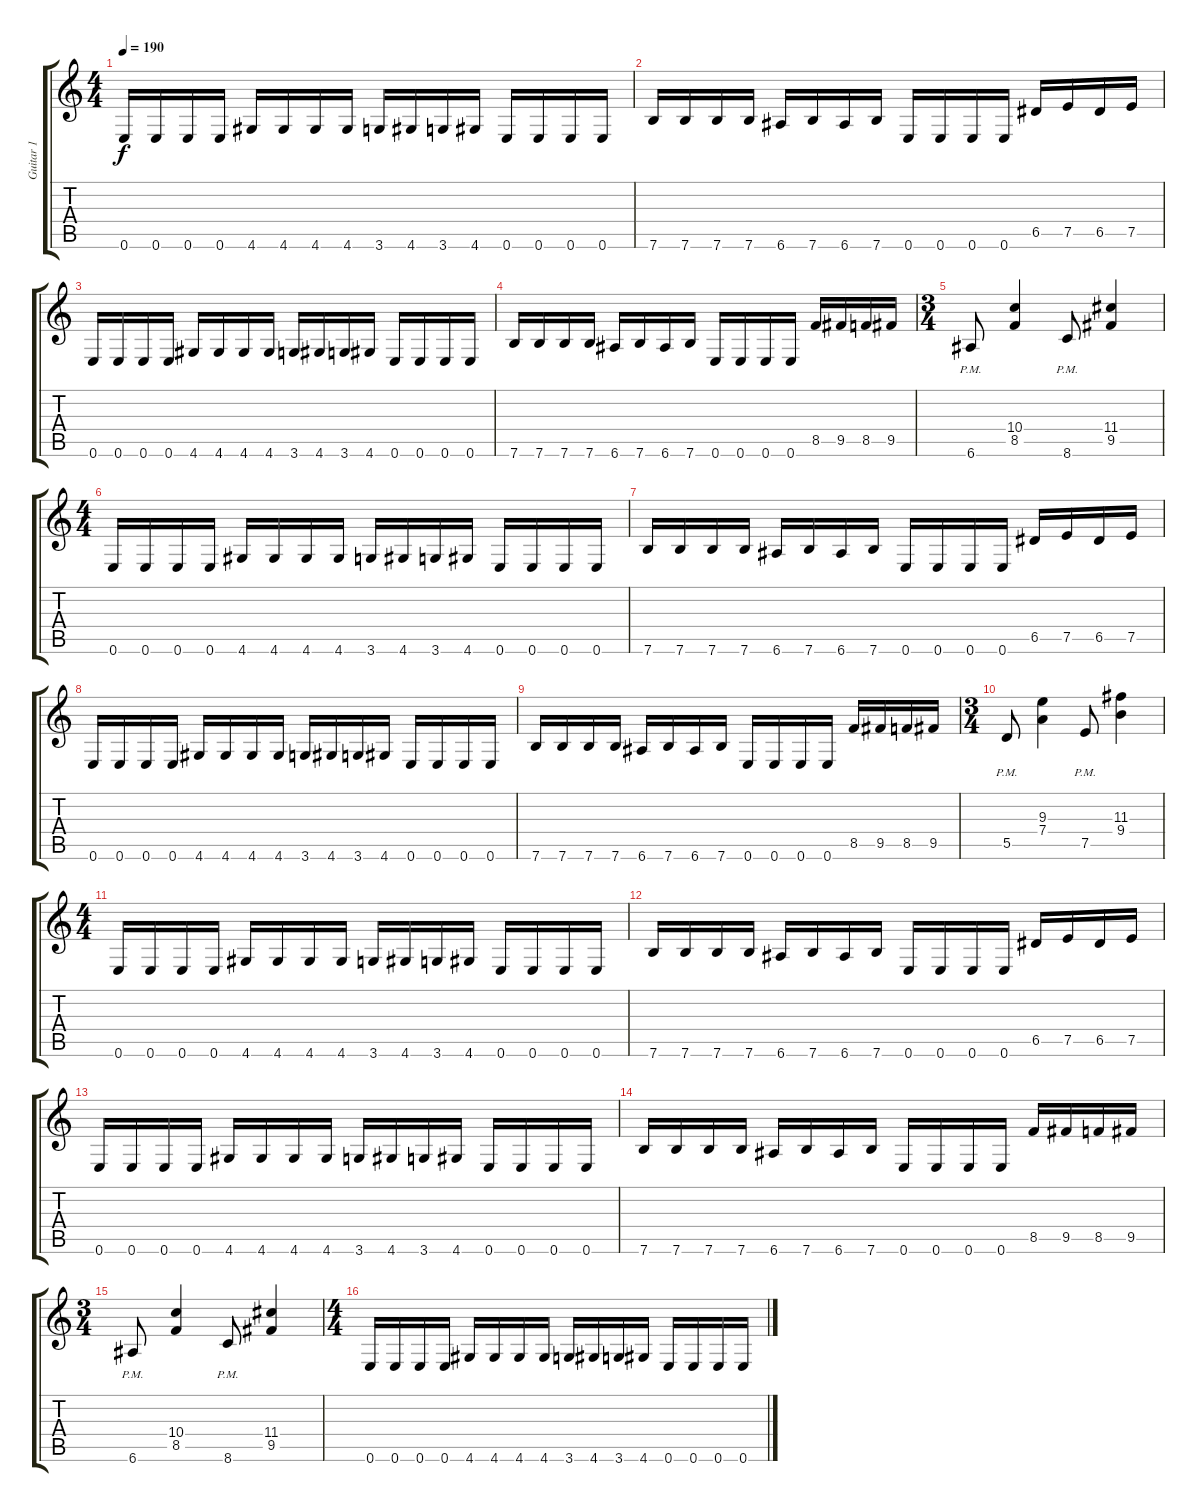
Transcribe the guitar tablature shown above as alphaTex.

\track ("Guitar 1" "Guitar 1") {instrument distortionguitar}
\staff {score tabs}
\tuning (E4 B3 G3 D3 A2 E2) {hide}
\ts (4 4)
\tempo 190
\clef g2
\ks c
0.6.16{dy f} 0.6.16 0.6.16 0.6.16 4.6.16 4.6.16 4.6.16 4.6.16 3.6.16 4.6.16 3.6.16 4.6.16 0.6.16 0.6.16 0.6.16 0.6.16 |
7.6.16 7.6.16 7.6.16 7.6.16 6.6.16 7.6.16 6.6.16 7.6.16 0.6.16 0.6.16 0.6.16 0.6.16 6.5.16 7.5.16 6.5.16 7.5.16 |
0.6.16 0.6.16 0.6.16 0.6.16 4.6.16 4.6.16 4.6.16 4.6.16 3.6.16 4.6.16 3.6.16 4.6.16 0.6.16 0.6.16 0.6.16 0.6.16 |
7.6.16 7.6.16 7.6.16 7.6.16 6.6.16 7.6.16 6.6.16 7.6.16 0.6.16 0.6.16 0.6.16 0.6.16 8.5.16 9.5.16 8.5.16 9.5.16 |
\ts (3 4)
6.6{pm}.8 (10.4 8.5).4 8.6{pm}.8 (11.4 9.5).4 |
\ts (4 4)
0.6.16 0.6.16 0.6.16 0.6.16 4.6.16 4.6.16 4.6.16 4.6.16 3.6.16 4.6.16 3.6.16 4.6.16 0.6.16 0.6.16 0.6.16 0.6.16 |
7.6.16 7.6.16 7.6.16 7.6.16 6.6.16 7.6.16 6.6.16 7.6.16 0.6.16 0.6.16 0.6.16 0.6.16 6.5.16 7.5.16 6.5.16 7.5.16 |
0.6.16 0.6.16 0.6.16 0.6.16 4.6.16 4.6.16 4.6.16 4.6.16 3.6.16 4.6.16 3.6.16 4.6.16 0.6.16 0.6.16 0.6.16 0.6.16 |
7.6.16 7.6.16 7.6.16 7.6.16 6.6.16 7.6.16 6.6.16 7.6.16 0.6.16 0.6.16 0.6.16 0.6.16 8.5.16 9.5.16 8.5.16 9.5.16 |
\ts (3 4)
5.5{pm}.8 (9.3 7.4).4 7.5{pm}.8 (11.3 9.4).4 |
\ts (4 4)
0.6.16 0.6.16 0.6.16 0.6.16 4.6.16 4.6.16 4.6.16 4.6.16 3.6.16 4.6.16 3.6.16 4.6.16 0.6.16 0.6.16 0.6.16 0.6.16 |
7.6.16 7.6.16 7.6.16 7.6.16 6.6.16 7.6.16 6.6.16 7.6.16 0.6.16 0.6.16 0.6.16 0.6.16 6.5.16 7.5.16 6.5.16 7.5.16 |
0.6.16 0.6.16 0.6.16 0.6.16 4.6.16 4.6.16 4.6.16 4.6.16 3.6.16 4.6.16 3.6.16 4.6.16 0.6.16 0.6.16 0.6.16 0.6.16 |
7.6.16 7.6.16 7.6.16 7.6.16 6.6.16 7.6.16 6.6.16 7.6.16 0.6.16 0.6.16 0.6.16 0.6.16 8.5.16 9.5.16 8.5.16 9.5.16 |
\ts (3 4)
6.6{pm}.8 (10.4 8.5).4 8.6{pm}.8 (11.4 9.5).4 |
\ts (4 4)
0.6.16 0.6.16 0.6.16 0.6.16 4.6.16 4.6.16 4.6.16 4.6.16 3.6.16 4.6.16 3.6.16 4.6.16 0.6.16 0.6.16 0.6.16 0.6.16
